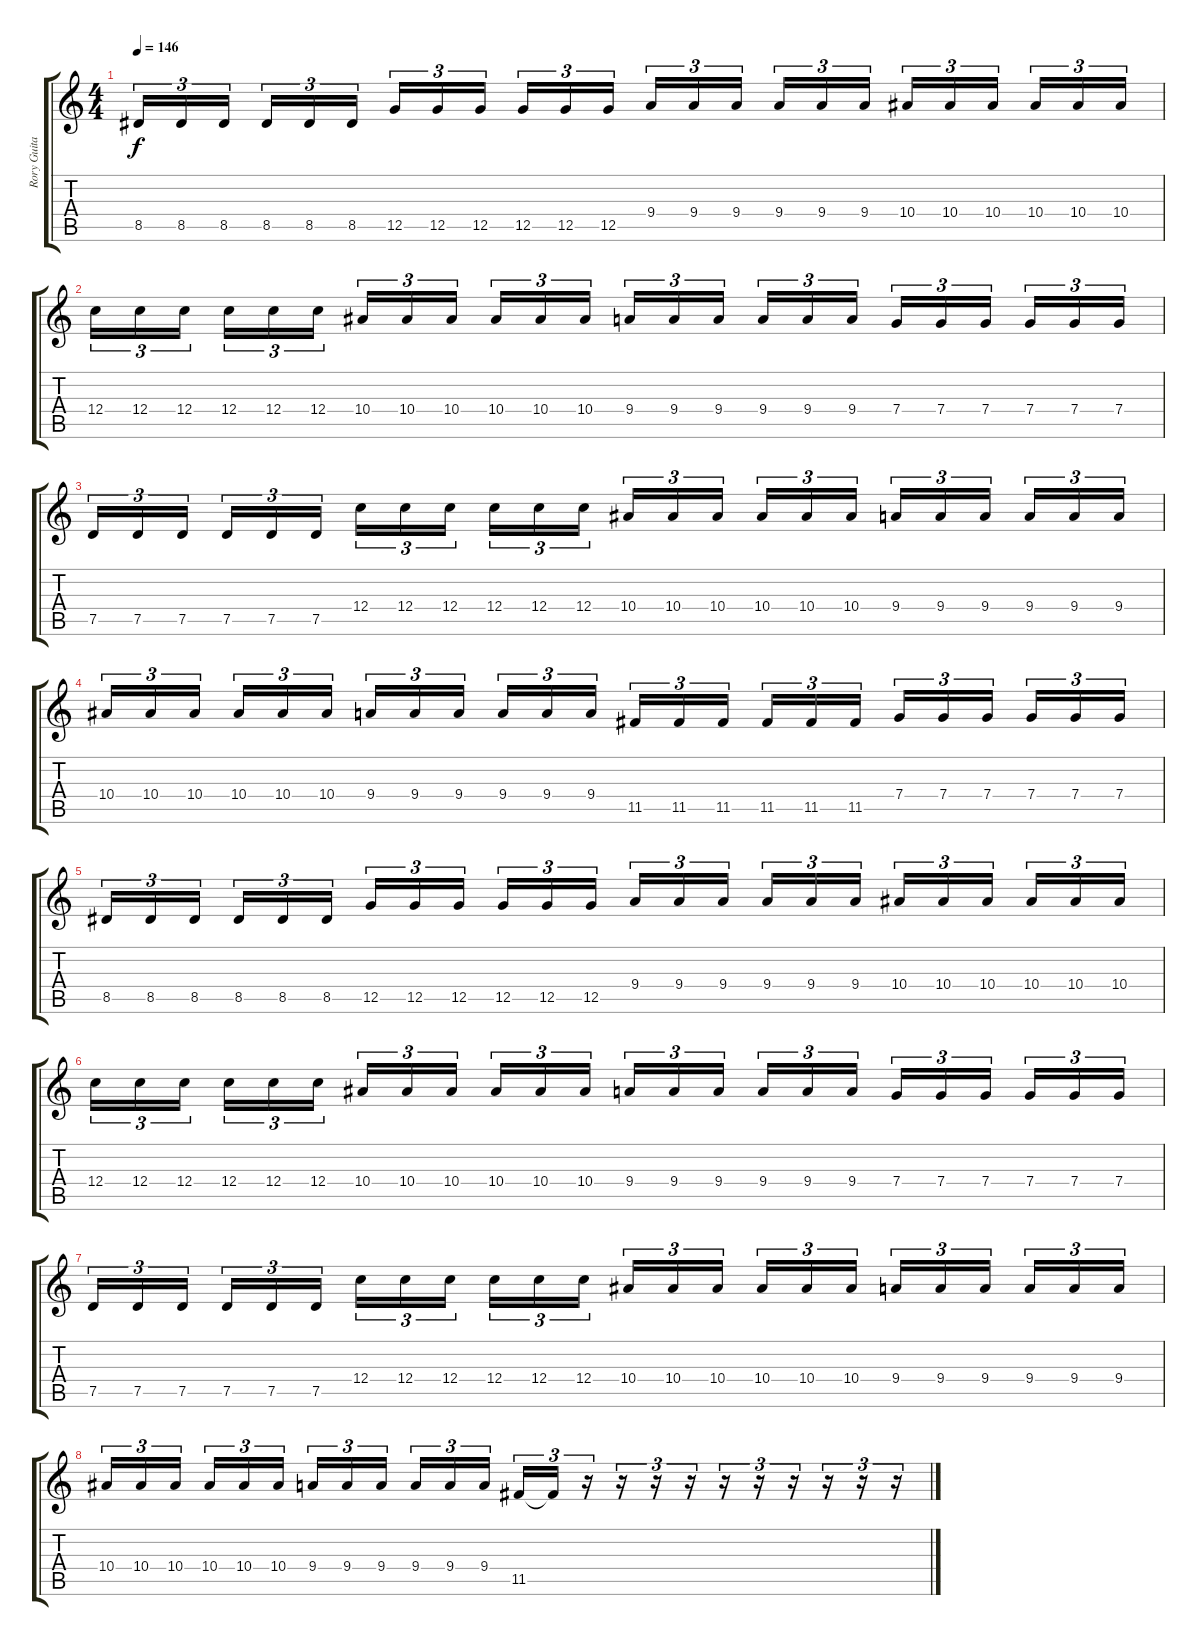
\track ("Rory Guitar" "Rory Guita") {instrument overdrivenguitar}
\staff {score tabs}
\tuning (D4 A3 F3 C3 G2 C2) {hide}
\ts (4 4)
\tempo 146
\clef g2
\ks c
8.5.16{tu (3 2) dy f instrument overdrivenguitar} 8.5.16{tu (3 2)} 8.5.16{tu (3 2) beam splitsecondary} 8.5.16{tu (3 2)} 8.5.16{tu (3 2)} 8.5.16{tu (3 2)} 12.5.16{tu (3 2)} 12.5.16{tu (3 2)} 12.5.16{tu (3 2) beam splitsecondary} 12.5.16{tu (3 2)} 12.5.16{tu (3 2)} 12.5.16{tu (3 2)} 9.4.16{tu (3 2)} 9.4.16{tu (3 2)} 9.4.16{tu (3 2) beam splitsecondary} 9.4.16{tu (3 2)} 9.4.16{tu (3 2)} 9.4.16{tu (3 2)} 10.4.16{tu (3 2)} 10.4.16{tu (3 2)} 10.4.16{tu (3 2) beam splitsecondary} 10.4.16{tu (3 2)} 10.4.16{tu (3 2)} 10.4.16{tu (3 2)} |
12.4.16{tu (3 2)} 12.4.16{tu (3 2)} 12.4.16{tu (3 2) beam splitsecondary} 12.4.16{tu (3 2)} 12.4.16{tu (3 2)} 12.4.16{tu (3 2)} 10.4.16{tu (3 2)} 10.4.16{tu (3 2)} 10.4.16{tu (3 2) beam splitsecondary} 10.4.16{tu (3 2)} 10.4.16{tu (3 2)} 10.4.16{tu (3 2)} 9.4.16{tu (3 2)} 9.4.16{tu (3 2)} 9.4.16{tu (3 2) beam splitsecondary} 9.4.16{tu (3 2)} 9.4.16{tu (3 2)} 9.4.16{tu (3 2)} 7.4.16{tu (3 2)} 7.4.16{tu (3 2)} 7.4.16{tu (3 2) beam splitsecondary} 7.4.16{tu (3 2)} 7.4.16{tu (3 2)} 7.4.16{tu (3 2)} |
7.5.16{tu (3 2)} 7.5.16{tu (3 2)} 7.5.16{tu (3 2) beam splitsecondary} 7.5.16{tu (3 2)} 7.5.16{tu (3 2)} 7.5.16{tu (3 2)} 12.4.16{tu (3 2)} 12.4.16{tu (3 2)} 12.4.16{tu (3 2) beam splitsecondary} 12.4.16{tu (3 2)} 12.4.16{tu (3 2)} 12.4.16{tu (3 2)} 10.4.16{tu (3 2)} 10.4.16{tu (3 2)} 10.4.16{tu (3 2) beam splitsecondary} 10.4.16{tu (3 2)} 10.4.16{tu (3 2)} 10.4.16{tu (3 2)} 9.4.16{tu (3 2)} 9.4.16{tu (3 2)} 9.4.16{tu (3 2) beam splitsecondary} 9.4.16{tu (3 2)} 9.4.16{tu (3 2)} 9.4.16{tu (3 2)} |
10.4.16{tu (3 2)} 10.4.16{tu (3 2)} 10.4.16{tu (3 2) beam splitsecondary} 10.4.16{tu (3 2)} 10.4.16{tu (3 2)} 10.4.16{tu (3 2)} 9.4.16{tu (3 2)} 9.4.16{tu (3 2)} 9.4.16{tu (3 2) beam splitsecondary} 9.4.16{tu (3 2)} 9.4.16{tu (3 2)} 9.4.16{tu (3 2)} 11.5.16{tu (3 2)} 11.5.16{tu (3 2)} 11.5.16{tu (3 2) beam splitsecondary} 11.5.16{tu (3 2)} 11.5.16{tu (3 2)} 11.5.16{tu (3 2)} 7.4.16{tu (3 2)} 7.4.16{tu (3 2)} 7.4.16{tu (3 2) beam splitsecondary} 7.4.16{tu (3 2)} 7.4.16{tu (3 2)} 7.4.16{tu (3 2)} |
8.5.16{tu (3 2)} 8.5.16{tu (3 2)} 8.5.16{tu (3 2) beam splitsecondary} 8.5.16{tu (3 2)} 8.5.16{tu (3 2)} 8.5.16{tu (3 2)} 12.5.16{tu (3 2)} 12.5.16{tu (3 2)} 12.5.16{tu (3 2) beam splitsecondary} 12.5.16{tu (3 2)} 12.5.16{tu (3 2)} 12.5.16{tu (3 2)} 9.4.16{tu (3 2)} 9.4.16{tu (3 2)} 9.4.16{tu (3 2) beam splitsecondary} 9.4.16{tu (3 2)} 9.4.16{tu (3 2)} 9.4.16{tu (3 2)} 10.4.16{tu (3 2)} 10.4.16{tu (3 2)} 10.4.16{tu (3 2) beam splitsecondary} 10.4.16{tu (3 2)} 10.4.16{tu (3 2)} 10.4.16{tu (3 2)} |
12.4.16{tu (3 2)} 12.4.16{tu (3 2)} 12.4.16{tu (3 2) beam splitsecondary} 12.4.16{tu (3 2)} 12.4.16{tu (3 2)} 12.4.16{tu (3 2)} 10.4.16{tu (3 2)} 10.4.16{tu (3 2)} 10.4.16{tu (3 2) beam splitsecondary} 10.4.16{tu (3 2)} 10.4.16{tu (3 2)} 10.4.16{tu (3 2)} 9.4.16{tu (3 2)} 9.4.16{tu (3 2)} 9.4.16{tu (3 2) beam splitsecondary} 9.4.16{tu (3 2)} 9.4.16{tu (3 2)} 9.4.16{tu (3 2)} 7.4.16{tu (3 2)} 7.4.16{tu (3 2)} 7.4.16{tu (3 2) beam splitsecondary} 7.4.16{tu (3 2)} 7.4.16{tu (3 2)} 7.4.16{tu (3 2)} |
7.5.16{tu (3 2)} 7.5.16{tu (3 2)} 7.5.16{tu (3 2) beam splitsecondary} 7.5.16{tu (3 2)} 7.5.16{tu (3 2)} 7.5.16{tu (3 2)} 12.4.16{tu (3 2)} 12.4.16{tu (3 2)} 12.4.16{tu (3 2) beam splitsecondary} 12.4.16{tu (3 2)} 12.4.16{tu (3 2)} 12.4.16{tu (3 2)} 10.4.16{tu (3 2)} 10.4.16{tu (3 2)} 10.4.16{tu (3 2) beam splitsecondary} 10.4.16{tu (3 2)} 10.4.16{tu (3 2)} 10.4.16{tu (3 2)} 9.4.16{tu (3 2)} 9.4.16{tu (3 2)} 9.4.16{tu (3 2) beam splitsecondary} 9.4.16{tu (3 2)} 9.4.16{tu (3 2)} 9.4.16{tu (3 2)} |
10.4.16{tu (3 2)} 10.4.16{tu (3 2)} 10.4.16{tu (3 2) beam splitsecondary} 10.4.16{tu (3 2)} 10.4.16{tu (3 2)} 10.4.16{tu (3 2)} 9.4.16{tu (3 2)} 9.4.16{tu (3 2)} 9.4.16{tu (3 2) beam splitsecondary} 9.4.16{tu (3 2)} 9.4.16{tu (3 2)} 9.4.16{tu (3 2)} 11.5.16{tu (3 2)} 11.5{t}.16{tu (3 2)} r.16{tu (3 2)} r.16{tu (3 2)} r.16{tu (3 2)} r.16{tu (3 2)} r.16{tu (3 2)} r.16{tu (3 2)} r.16{tu (3 2)} r.16{tu (3 2)} r.16{tu (3 2)} r.16{tu (3 2)}
